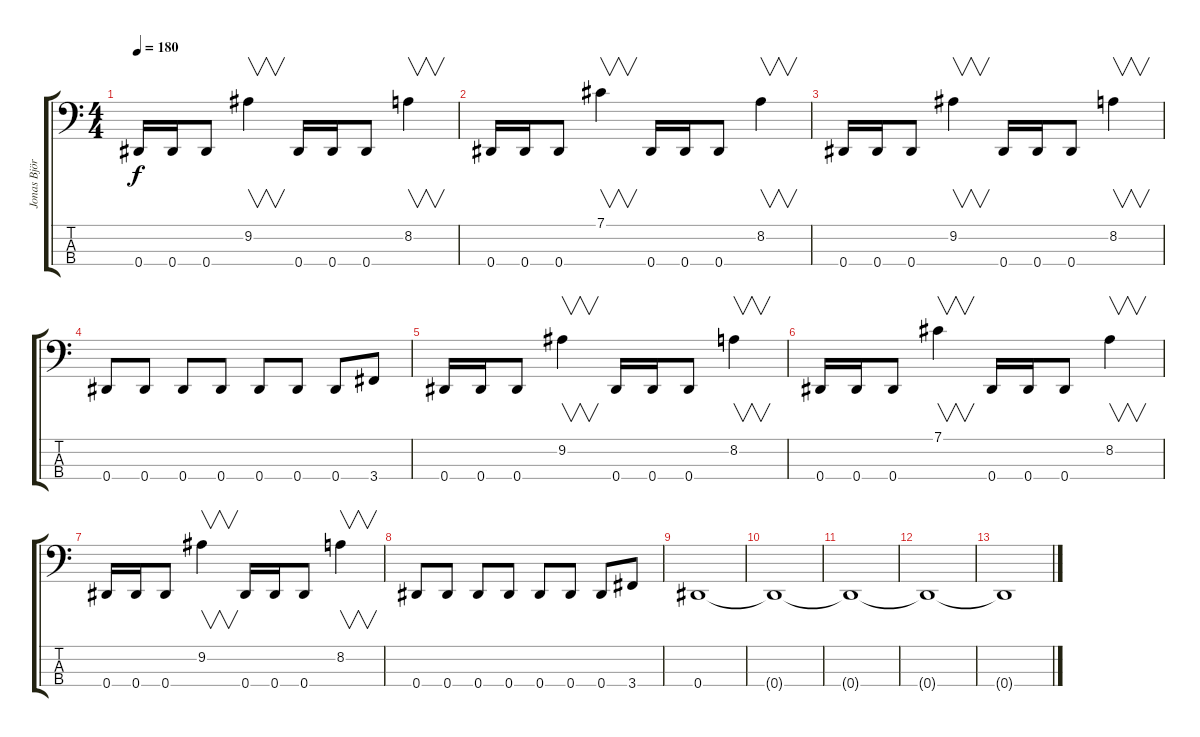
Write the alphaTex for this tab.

\track ("Jonas Björler" "Jonas Björ") {instrument electricbassfinger}
\staff {score tabs}
\tuning (Gb2 Db2 Ab1 Eb1) {hide}
\ts (4 4)
\tempo 180
\clef f4
\ks c
0.4.16{dy f} 0.4.16 0.4.8 9.2.4{v} 0.4.16 0.4.16 0.4.8 8.2.4{v} |
0.4.16 0.4.16 0.4.8 7.1.4{v} 0.4.16 0.4.16 0.4.8 8.2.4{v} |
0.4.16 0.4.16 0.4.8 9.2.4{v} 0.4.16 0.4.16 0.4.8 8.2.4{v} |
0.4.8 0.4.8 0.4.8 0.4.8 0.4.8 0.4.8 0.4.8 3.4.8 |
0.4.16 0.4.16 0.4.8 9.2.4{v} 0.4.16 0.4.16 0.4.8 8.2.4{v} |
0.4.16 0.4.16 0.4.8 7.1.4{v} 0.4.16 0.4.16 0.4.8 8.2.4{v} |
0.4.16 0.4.16 0.4.8 9.2.4{v} 0.4.16 0.4.16 0.4.8 8.2.4{v} |
0.4.8 0.4.8 0.4.8 0.4.8 0.4.8 0.4.8 0.4.8 3.4.8 |
0.4.1 |
0.4{t}.1 |
0.4{t}.1 |
0.4{t}.1 |
0.4{t}.1
